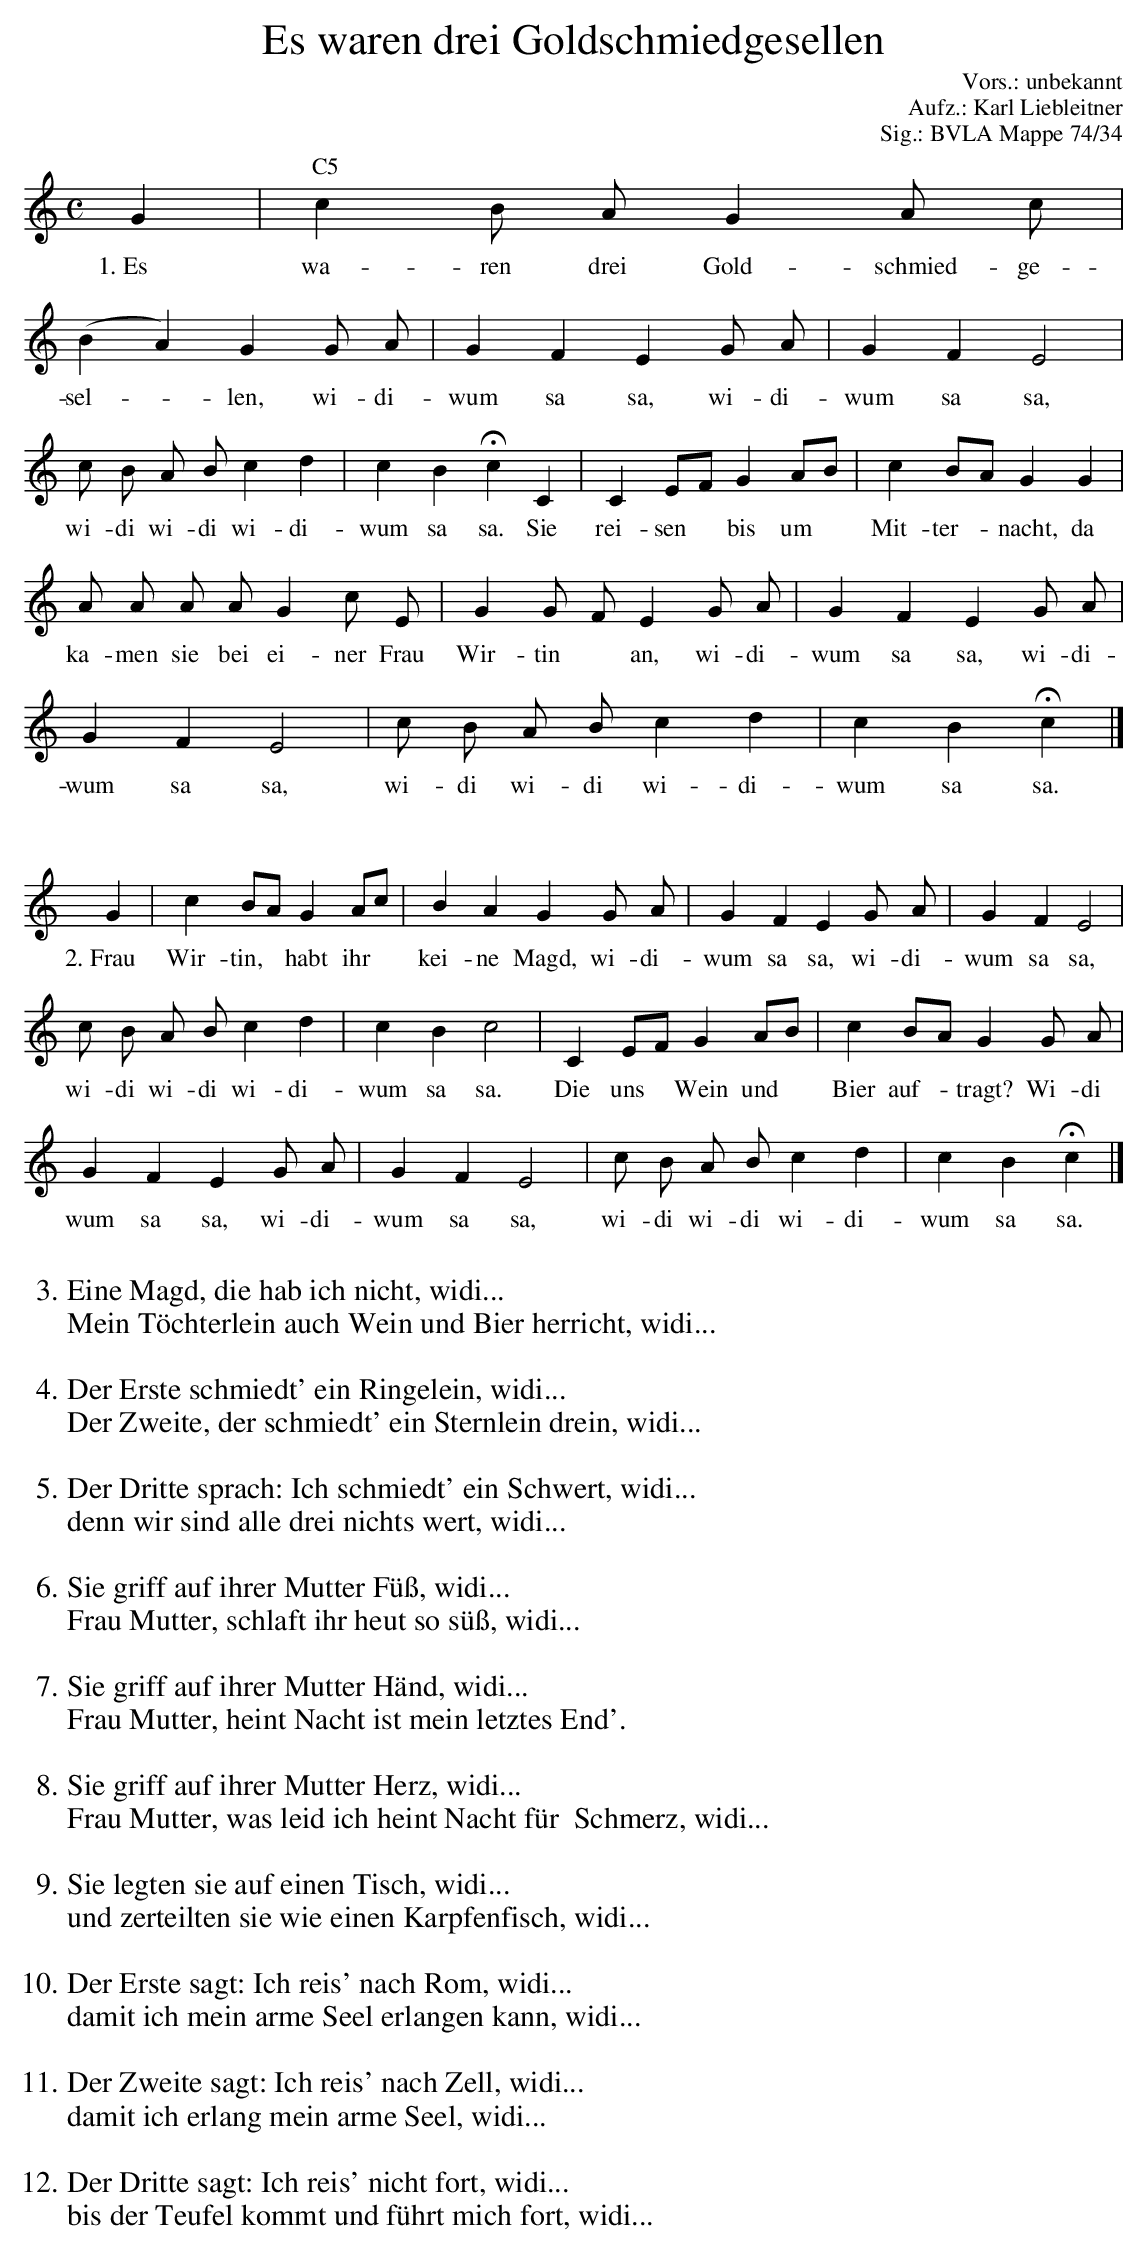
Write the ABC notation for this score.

X:1
T:Es waren drei Goldschmiedgesellen
O:Vors.: unbekannt
M:C
L:1/4
K: C
V: 1
G |"C5"cB/2 A/2GA/2 c/2|(BA)G G/2 A/2 | GF EG/2 A/2 |$ GF E2 |
w:1.~Es wa-ren drei Gold-schmied-ge-sel-*len, wi-di-wum sa sa, wi-di-wum sa sa,
c/2 B/2 A/2 B/2 cd | c B!fermata!cC | C E/2F/2 G  A/2B/2 | c B/2A/2 GG |
w:wi-di wi-di wi-di-wum sa sa. Sie rei-sen *bis um* Mit-ter-*nacht, da
A/2 A/2 A/2 A/2 G c/2 E/2 | G  G/2 F/2 EG/2 A/2 | GFEG/2 A/2 |
w:ka-men sie bei ei-ner Frau Wir-tin* an, wi-di-wum sa sa, wi-di-
GFE2 | c/2 B/2 A/2 B/2 cd | c B !fermata!c |]
w:wum sa sa, wi-di wi-di wi-di-wum sa sa.
%%vskip 1cm
G |c B/2A/2 G A/2c/2 | BAG G/2 A/2 | GF EG/2 A/2 | GF E2 |
w:2.~Frau Wir-tin,* habt ihr* kei-ne Magd, wi-di-wum sa sa, wi-di-wum sa sa,
c/2 B/2 A/2 B/2 cd | c B c2 | C E/2F/2 G  A/2B/2  | c B/2A/2 GG/2 A/2 |
w:wi-di wi-di wi-di-wum sa sa. Die uns* Wein und *Bier auf-*tragt? Wi-di
GF EG/2 A/2 | GF E2 | c/2 B/2 A/2 B/2 cd | c B!fermata!c |]
w: wum sa sa, wi-di-wum sa sa, wi-di wi-di wi-di-wum sa sa.
%%newpage
W:3. Eine Magd, die hab ich nicht, widi...
W:Mein Töchterlein auch Wein und Bier herricht, widi...
W:
W:4. Der Erste schmiedt' ein Ringelein, widi...
W:Der Zweite, der schmiedt' ein Sternlein drein, widi...
W:
W:5. Der Dritte sprach: Ich schmiedt' ein Schwert, widi...
W:denn wir sind alle drei nichts wert, widi...
W:
W:6. Sie griff auf ihrer Mutter Füß, widi...
W:Frau Mutter, schlaft ihr heut so süß, widi...
W:
W:7. Sie griff auf ihrer Mutter Händ, widi...
W:Frau Mutter, heint Nacht ist mein letztes End'.
W:
W:8. Sie griff auf ihrer Mutter Herz, widi...
W:Frau Mutter, was leid ich heint Nacht für  Schmerz, widi...
W:
W:9. Sie legten sie auf einen Tisch, widi...
W:und zerteilten sie wie einen Karpfenfisch, widi...
W:
W:10. Der Erste sagt: Ich reis' nach Rom, widi...
W:damit ich mein arme Seel erlangen kann, widi...
W:
W:11. Der Zweite sagt: Ich reis' nach Zell, widi...
W:damit ich erlang mein arme Seel, widi...
W:
W:12. Der Dritte sagt: Ich reis' nicht fort, widi...
W:bis der Teufel kommt und führt mich fort, widi...
